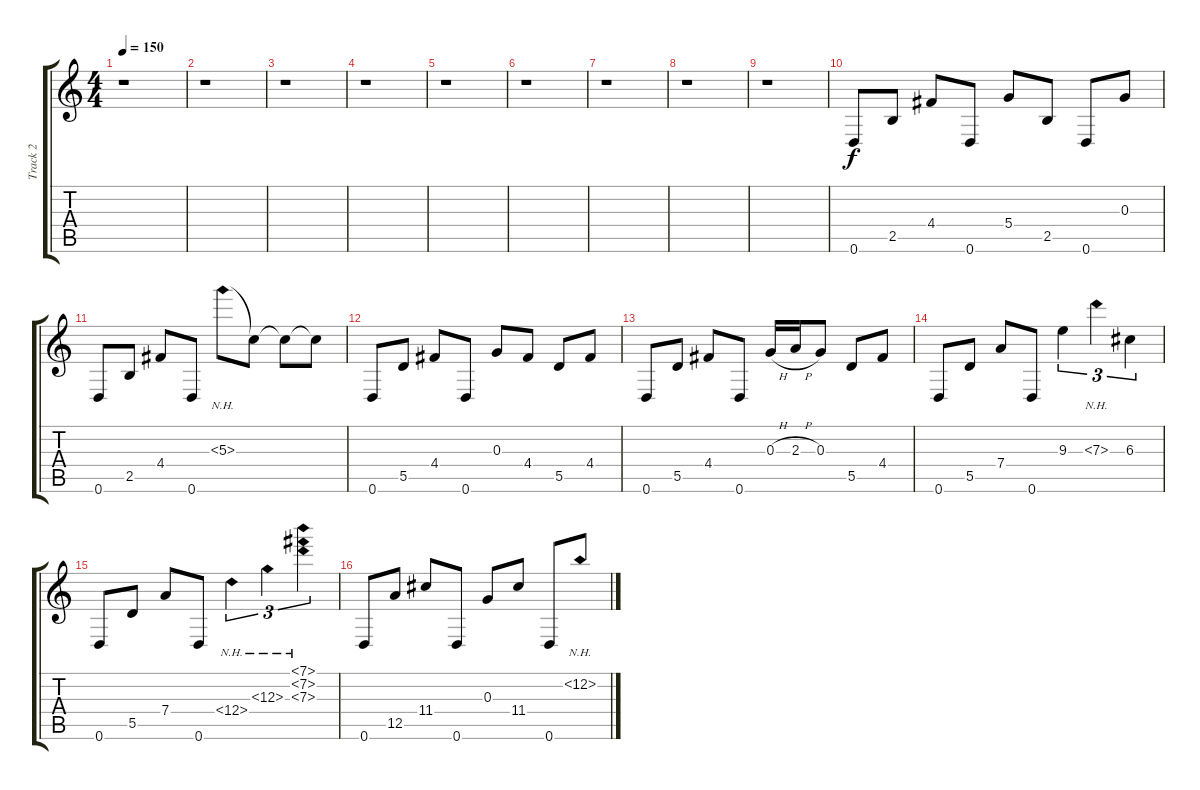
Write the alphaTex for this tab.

\track ("Track 2" "Track 2") {instrument distortionguitar}
\staff {score tabs}
\tuning (E4 B3 G3 D3 A2 D2) {hide}
\ts (4 4)
\tempo 150
\clef g2
\ks c
r.1{dy f} |
r.1 |
r.1 |
r.1 |
r.1 |
r.1 |
r.1 |
r.1 |
r.1 |
0.6.8 2.5.8 4.4.8 0.6.8 5.4.8 2.5.8 0.6.8 0.3.8 |
0.6.8 2.5.8 4.4.8 0.6.8 5.3{nh}.8 5.3{t}.8 5.3{t}.8 5.3{t}.8 |
0.6.8 5.5.8 4.4.8 0.6.8 0.3.8 4.4.8 5.5.8 4.4.8 |
0.6.8 5.5.8 4.4.8 0.6.8 0.3{h}.16 2.3{h}.16 0.3.8 5.5.8 4.4.8 |
0.6.8 5.5.8 7.4.8 0.6.8 9.3.4{tu (3 2)} 7.3{nh}.4{tu (3 2)} 6.3.4{tu (3 2)} |
0.6.8 5.5.8 7.4.8 0.6.8 12.4{nh}.4{tu (3 2)} 12.3{nh}.4{tu (3 2)} (7.1{nh} 7.2{nh} 7.3{nh}).4{tu (3 2)} |
0.6.8 12.5.8 11.4.8 0.6.8 0.3.8 11.4.8 0.6.8 12.2{nh}.8
